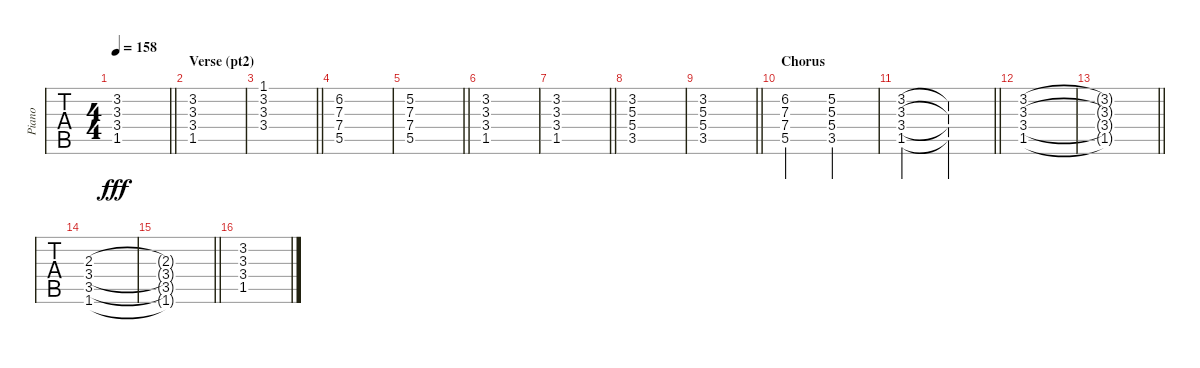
\track ("Piano" "Piano") {instrument electricgrandpiano}
\staff {tabs}
\tuning (E4 B3 G3 D3 A2 E2) {hide}
\ts (4 4)
\tempo 158
\clef g2
\barLineRight lightlight
\ks c
(3.2{t} 3.3{t} 3.4{t} 1.5{t}).1{dy fff} |
\section ("" "Verse (pt2)")
(3.2 3.3 3.4 1.5).1 |
\barLineRight lightlight
(1.1 3.2 3.3 3.4).1 |
(6.2 7.3 7.4 5.5).1 |
\barLineRight lightlight
(5.2 7.3 7.4 5.5).1 |
(3.2 3.3 3.4 1.5).1 |
\barLineRight lightlight
(3.2 3.3 3.4 1.5).1 |
(3.2 5.3 5.4 3.5).1 |
\barLineRight lightlight
(3.2 5.3 5.4 3.5).1 |
\section ("" "Chorus")
(6.2 7.3 7.4 5.5).2 (5.2 5.3 5.4 3.5).2 |
\barLineRight lightlight
(3.2 3.3 3.4 1.5).2 (3.2{t} 3.3{t} 3.4{t} 1.5{t}).2 |
(3.2 3.3 3.4 1.5).1 |
\barLineRight lightlight
(3.2{t} 3.3{t} 3.4{t} 1.5{t}).1 |
(2.3 3.4 3.5 1.6).1 |
\barLineRight lightlight
(2.3{t} 3.4{t} 3.5{t} 1.6{t}).1 |
(3.2 3.3 3.4 1.5).1
